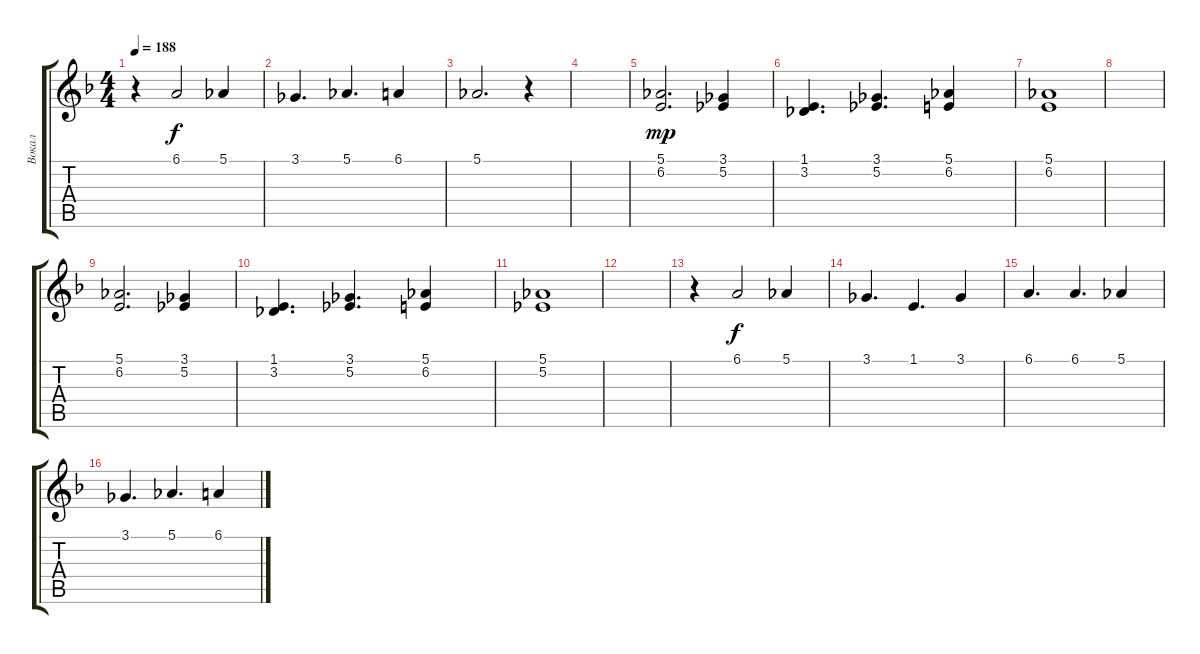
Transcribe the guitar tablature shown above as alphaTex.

\track ("Вокал" "Вокал") {instrument trumpet}
\staff {score tabs}
\tuning (Eb4 Bb3 Gb3 Db3 Ab2 Eb2) {hide}
\ts (4 4)
\tempo 188
\clef g2
\ks dminor
r.4{dy f} 6.1.2 5.1.4 |
3.1.4{d} 5.1.4{d} 6.1.4 |
5.1.2{d} r.4 |
|
(5.1 6.2).2{d dy mp} (3.1 5.2).4 |
(1.1 3.2).4{d} (3.1 5.2).4{d} (5.1 6.2).4 |
(5.1 6.2).1 |
|
(5.1 6.2).2{d} (3.1 5.2).4 |
(1.1 3.2).4{d} (3.1 5.2).4{d} (5.1 6.2).4 |
(5.1 5.2).1 |
|
r.4 6.1.2{dy f} 5.1.4 |
3.1.4{d} 1.1.4{d} 3.1.4 |
6.1.4{d} 6.1.4{d} 5.1.4 |
3.1.4{d} 5.1.4{d} 6.1.4
